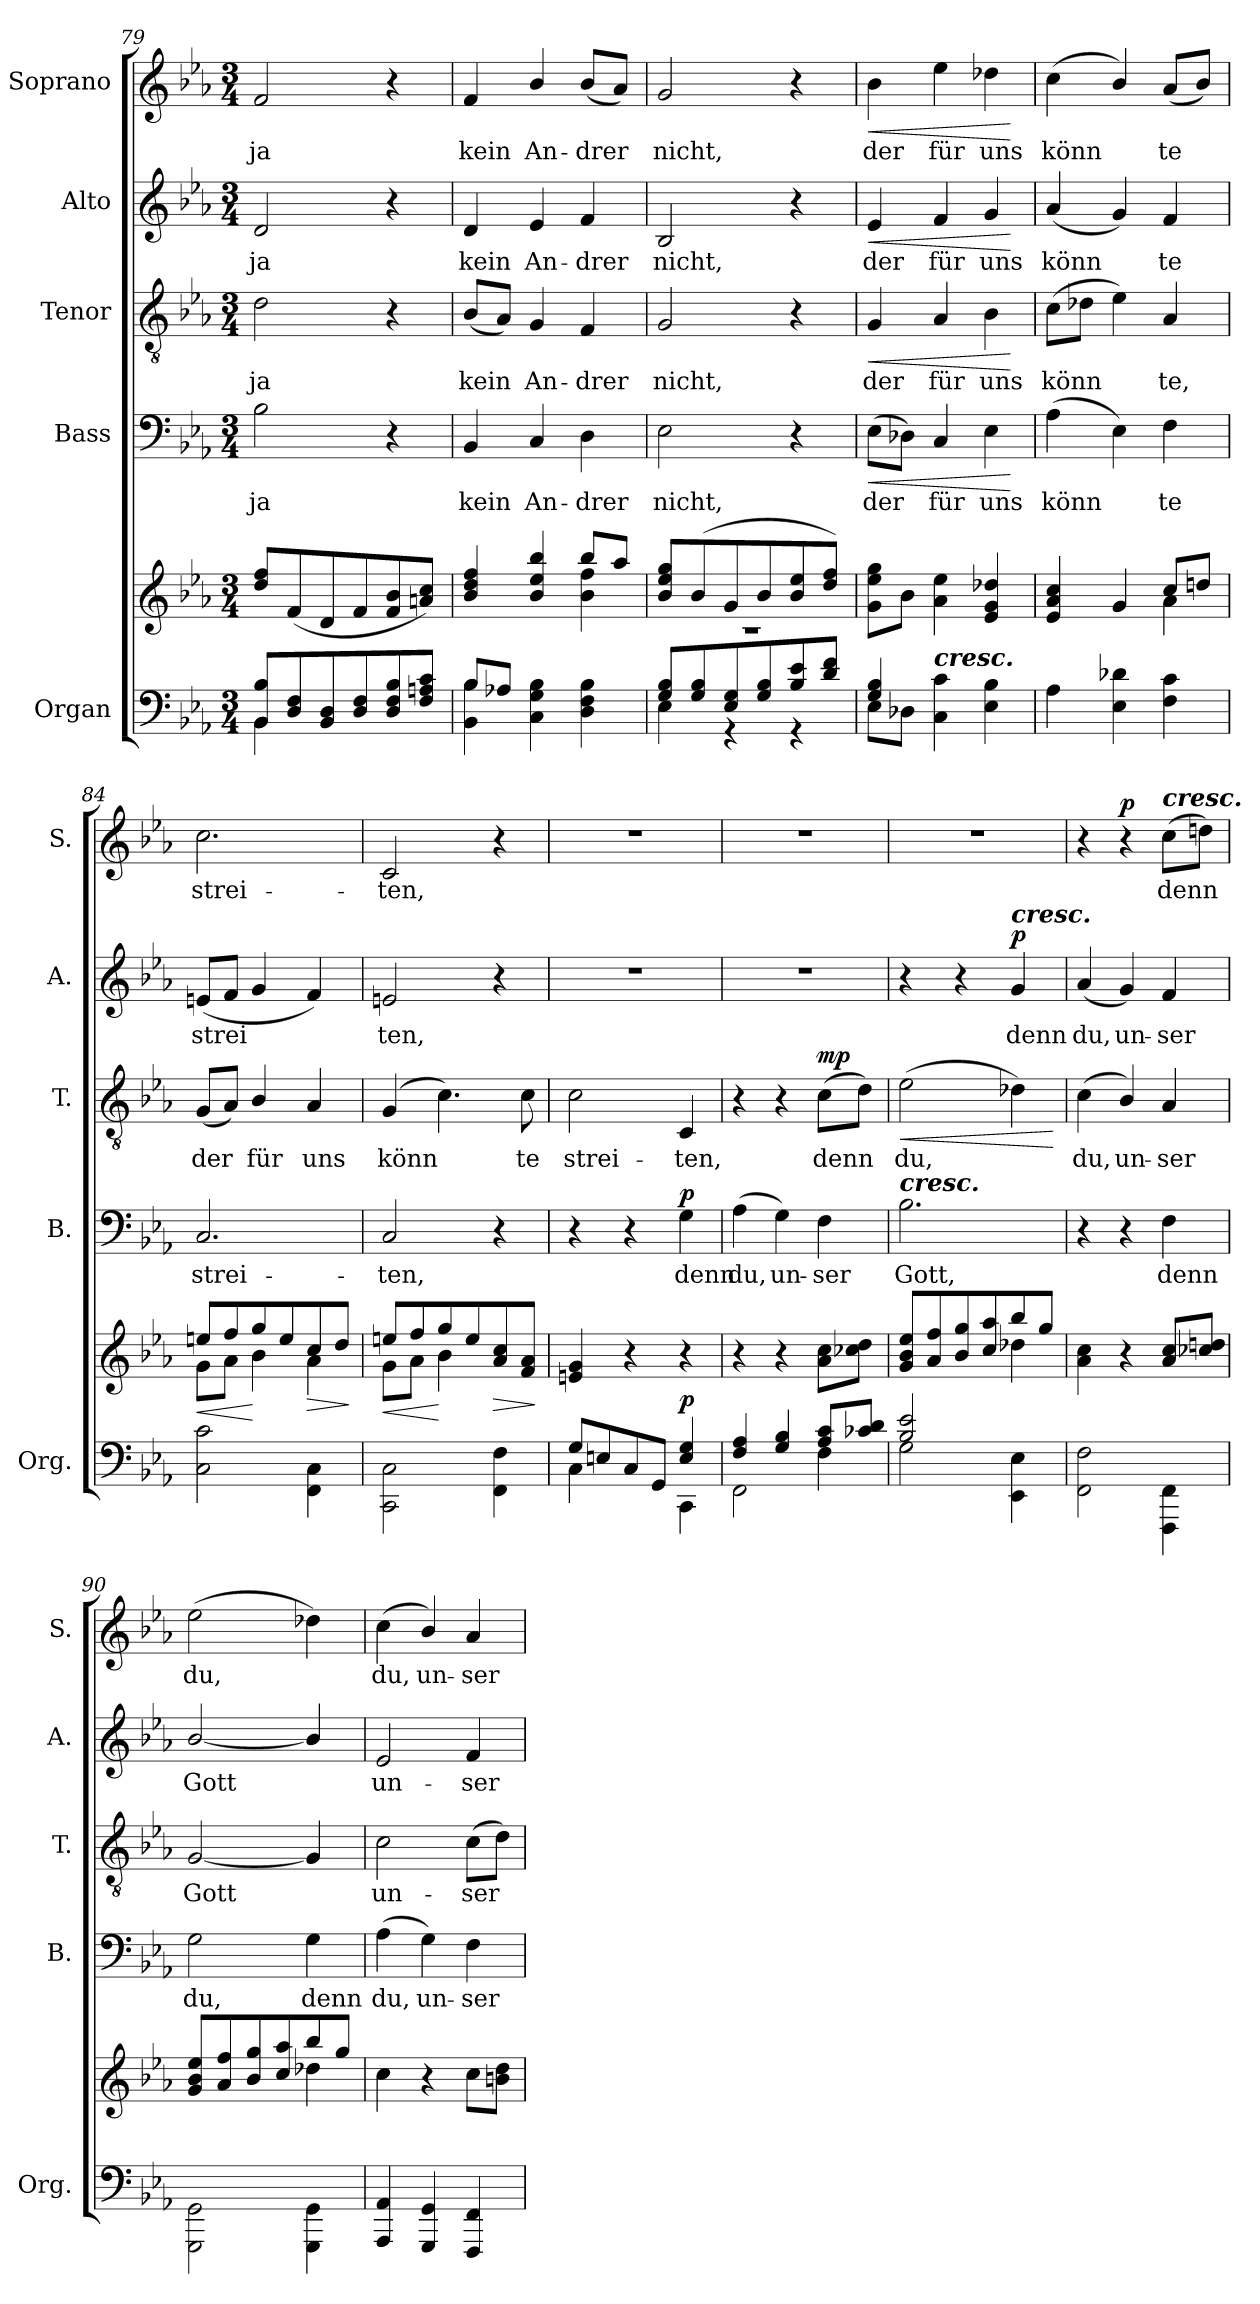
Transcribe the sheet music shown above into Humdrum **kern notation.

**kern	**kern	**dynam	**kern	**text	**dynam	**kern	**text	**dynam	**kern	**text	**dynam	**kern	**text	**dynam
*part5	*part5	*part5	*part4	*part4	*part4	*part3	*part3	*part3	*part2	*part2	*part2	*part1	*part1	*part1
*staff6	*staff5	*staff5/6	*staff4	*staff4	*staff4	*staff3	*staff3	*staff3	*staff2	*staff2	*staff2	*staff1	*staff1	*staff1
*I"Organ	*	*	*I"Bass	*	*	*I"Tenor	*	*	*I"Alto	*	*	*I"Soprano	*	*
*I'Org.	*	*	*I'B.	*	*	*I'T.	*	*	*I'A.	*	*	*I'S.	*	*
*clefF4	*clefG2	*	*clefF4	*	*	*clefGv2	*	*	*clefG2	*	*	*clefG2	*	*
*k[b-e-a-]	*k[b-e-a-]	*	*k[b-e-a-]	*	*	*k[b-e-a-]	*	*	*k[b-e-a-]	*	*	*k[b-e-a-]	*	*
*M3/4	*M3/4	*	*M3/4	*	*	*M3/4	*	*	*M3/4	*	*	*M3/4	*	*
=79	=79	=79	=79	=79	=79	=79	=79	=79	=79	=79	=79	=79	=79	=79
*^	*	*	*	*	*	*	*	*	*	*	*	*	*	*
!	!	!	!	!	!LO:LY:b	!	!	!LO:LY:b	!	!	!LO:LY:b	!	!	!LO:LY:b	!
8BB-/ 8B-/L	4BB-\	8dd/ 8ff/L	.	2B-\	ja	.	2d\	ja	.	2d/	ja	.	2f/	ja	.
8D/ 8F/	.	(8f/	.	.	.	.	.	.	.	.	.	.	.	.	.
8BB-/ 8D/	2ryy	8d/	.	.	.	.	.	.	.	.	.	.	.	.	.
8D/ 8F/	.	8f/	.	.	.	.	.	.	.	.	.	.	.	.	.
8D/ 8F/ 8B-/	.	8f/ 8b-/	.	4r	.	.	4r	.	.	4r	.	.	4r	.	.
8F/ 8An/ 8c/J	.	8an/ 8cc/J)	.	.	.	.	.	.	.	.	.	.	.	.	.
=80	=80	=80	=80	=80	=80	=80	=80	=80	=80	=80	=80	=80	=80	=80	=80
*	*	*^	*	*	*	*	*	*	*	*	*	*	*	*	*
!	!	!	!	!	!	!LO:LY:b	!	!	!LO:LY:b	!	!	!LO:LY:b	!	!	!LO:LY:b	!
8B-/L	4BB-\ 4B-\	4b-/ 4dd/ 4ff/	2ryy	.	4BB-/	kein	.	(8B-/L	kein	.	4d/	kein	.	4f/	kein	.
8A-X/J	.	.	.	.	.	.	.	8A-/J)	.	.	.	.	.	.	.	.
!	!	!	!	!	!	!LO:LY:b	!	!	!LO:LY:b	!	!	!LO:LY:b	!	!	!LO:LY:b	!
2ryy	4C\ 4G\ 4B-\	4b-/ 4ee-/ 4bb-/	.	.	4C/	An-	.	4G/	An-	.	4e-/	An-	.	4b-/	An-	.
!	!	!	!	!	!	!LO:LY:b	!	!	!LO:LY:b	!	!	!LO:LY:b	!	!	!LO:LY:b	!
.	4D\ 4F\ 4B-\	8bb-/L	4b-\ 4ff\	.	4D\	-drer	.	4F/	-drer	.	4f/	-drer	.	(8b-/L	-drer	.
.	.	8aa-/J	.	.	.	.	.	.	.	.	.	.	.	8a-/J)	.	.
!!LO:LB:g=z
=81	=81	=81	=81	=81	=81	=81	=81	=81	=81	=81	=81	=81	=81	=81	=81	=81
!	!	!	!	!	!	!LO:LY:b	!	!	!LO:LY:b	!	!	!LO:LY:b	!	!	!LO:LY:b	!
8G/ 8B-/L	4E-\	8b-/ 8ee-/ 8gg/L	2.r	.	2E-\	nicht,	.	2G/	nicht,	.	2B-/	nicht,	.	2g/	nicht,	.
8G/ 8B-/	.	(>8b-/	.	.	.	.	.	.	.	.	.	.	.	.	.	.
8E-/ 8G/	4r	8g/	.	.	.	.	.	.	.	.	.	.	.	.	.	.
8G/ 8B-/	.	8b-/	.	.	.	.	.	.	.	.	.	.	.	.	.	.
8B-/ 8e-/	4r	8b-/ 8ee-/	.	.	4r	.	.	4r	.	.	4r	.	.	4r	.	.
8d/ 8f/J	.	8dd/ 8ff/J)	.	.	.	.	.	.	.	.	.	.	.	.	.	.
*	*	*v	*v	*	*	*	*	*	*	*	*	*	*	*	*	*
=82	=82	=82	=82	=82	=82	=82	=82	=82	=82	=82	=82	=82	=82	=82	=82
!	!	!	!	!	!LO:LY:b	!LO:HP:b	!	!LO:LY:b	!LO:HP:b	!	!LO:LY:b	!LO:HP:b	!	!LO:LY:b	!LO:HP:b
4G/ 4B-/	8E-\L	8g\ 8ee-\ 8gg\L	.	(>8E-\L	der	<	4G/	der	<	4e-/	der	<	4b-\	der	<
.	8D-X\J	8b-\J	.	8D-X\J)	.	.	.	.	.	.	.	.	.	.	.
!LO:TX:a:Bi:t=cresc.	!	!	!	!	!	!	!	!	!	!	!	!	!	!	!
!	!	!	!	!	!LO:LY:b	!	!	!LO:LY:b	!	!	!LO:LY:b	!	!	!LO:LY:b	!
2ryy	4C\ 4c\	4a-\ 4ee-\	.	4C/	für	.	4A-/	-für	.	4f/	-für	.	4ee-\	-für	.
!	!	!	!	!	!LO:LY:b	!	!	!LO:LY:b	!	!	!LO:LY:b	!	!	!LO:LY:b	!
.	4E-\ 4B-\	4e-/ 4g/ 4dd-X/	.	4E-\	uns	.	4B-\	uns	.	4g/	uns	.	4dd-X\	uns	.
*v	*v	*	*	*	*	*	*	*	*	*	*	*	*	*	*
.	.	.	.	.	[	.	.	[	.	.	[	.	.	[
=83	=83	=83	=83	=83	=83	=83	=83	=83	=83	=83	=83	=83	=83	=83
*^	*^	*	*	*	*	*	*	*	*	*	*	*	*	*
!	!	!	!	!	!	!LO:LY:b	!	!	!LO:LY:b	!	!	!LO:LY:b	!	!	!LO:LY:b	!
2.rBByy	4A-\	4e-/ 4a-/ 4cc/	2ryy	.	(>4A-\	könn	.	(>8c\L	könn	.	(4a-/	könn	.	(4cc\	könn	.
.	.	.	.	.	.	.	.	8d-X\J	.	.	.	.	.	.	.	.
.	4E-\ 4d-X\	4g/	.	.	4E-\)	.	.	4e-\)	.	.	4g/)	.	.	4b-/)	.	.
!	!	!	!	!	!	!LO:LY:b	!	!	!LO:LY:b	!	!	!LO:LY:b	!	!	!LO:LY:b	!
.	4F\ 4c\	8cc/L	4a-\	.	4F\	te	.	4A-/	te,	.	4f/	te	.	(8a-/L	te	.
.	.	8ddn/J	.	.	.	.	.	.	.	.	.	.	.	8b-/J)	.	.
=84	=84	=84	=84	=84	=84	=84	=84	=84	=84	=84	=84	=84	=84	=84	=84	=84
!	!	!	!	!LO:HP:b	!	!LO:LY:b	!	!	!LO:LY:b	!	!	!LO:LY:b	!	!	!LO:LY:b	!
2.rBByy	2C\ 2c\	8een/L	8g\L	<	2.C/	-strei-	.	(8G/L	-der	.	(8en/L	-strei	.	2.cc\	strei-	.
.	.	8ff/	8a-\J	.	.	.	.	8A-/J)	.	.	8f/J	.	.	.	.	.
!	!	!	!	!	!	!	!	!	!LO:LY:b	!	!	!	!	!	!	!
.	.	8gg/	4b-\	[	.	.	.	4B-/	für	.	4g/	.	.	.	.	.
.	.	8ee/	.	.	.	.	.	.	.	.	.	.	.	.	.	.
!	!	!	!	!LO:HP:b	!	!	!	!	!LO:LY:b	!	!	!	!	!	!	!
.	4FF\ 4C\	8cc/	4a-\	>	.	.	.	4A-/	uns	.	4f/)	.	.	.	.	.
.	.	8dd/J	.	.	.	.	.	.	.	.	.	.	.	.	.	.
*v	*v	*	*	*	*	*	*	*	*	*	*	*	*	*	*	*
*	*v	*v	*	*	*	*	*	*	*	*	*	*	*	*	*
.	.	]	.	.	.	.	.	.	.	.	.	.	.	.
=85	=85	=85	=85	=85	=85	=85	=85	=85	=85	=85	=85	=85	=85	=85
*^	*	*	*	*	*	*	*	*	*	*	*	*	*	*
!	!	!	!LO:HP:b	!	!LO:LY:b	!	!	!LO:LY:b	!	!	!LO:LY:b	!	!	!LO:LY:b	!
*	*	*^	*	*	*	*	*	*	*	*	*	*	*	*	*
2.rBByy	2CC\ 2C\	8een/L	8g\L	<	2C/	-ten,	.	(4G/	könn	.	2en/	ten,	.	2c/	-ten,	.
.	.	8ff/	8a-\J	.	.	.	.	.	.	.	.	.	.	.	.	.
.	.	8gg/	4b-\	[	.	.	.	4.c\)	.	.	.	.	.	.	.	.
.	.	8ee/	.	.	.	.	.	.	.	.	.	.	.	.	.	.
!	!	!	!	!LO:HP:b	!	!	!	!	!	!	!	!	!	!	!	!
.	4FF\ 4F\	8a-/ 8cc/	4ryy	>	4r	.	.	.	.	.	4r	.	.	4r	.	.
!	!	!	!	!	!	!	!	!	!LO:LY:b	!	!	!	!	!	!	!
.	.	8f/ 8a-/J	.	.	.	.	.	8c\	te	.	.	.	.	.	.	.
*v	*v	*	*	*	*	*	*	*	*	*	*	*	*	*	*	*
*	*v	*v	*	*	*	*	*	*	*	*	*	*	*	*	*
.	.	]	.	.	.	.	.	.	.	.	.	.	.	.
=86	=86	=86	=86	=86	=86	=86	=86	=86	=86	=86	=86	=86	=86	=86
*^	*	*	*	*	*	*	*	*	*	*	*	*	*	*
!	!	!	!	!	!	!	!	!LO:LY:b	!	!	!	!	!	!	!
8G/L	4C\	4en/ 4g/	.	4r	.	.	2c\	-strei-	.	2.r	.	.	2.r	.	.
8En/	.	.	.	.	.	.	.	.	.	.	.	.	.	.	.
8C/	4ryy	4r	.	4r	.	.	.	.	.	.	.	.	.	.	.
8GG/J	.	.	.	.	.	.	.	.	.	.	.	.	.	.	.
!	!	!	!LO:DY:a=2	!	!LO:LY:b	!LO:DY:a	!	!LO:LY:b	!	!	!	!	!	!	!
4E/ 4G/	4CC\	4r	p	4G\	denn	p	4C/	-ten,	.	.	.	.	.	.	.
!!LO:PB:g=z
=87	=87	=87	=87	=87	=87	=87	=87	=87	=87	=87	=87	=87	=87	=87	=87
!	!	!	!	!	!LO:LY:b	!	!	!	!	!	!	!	!	!	!
4F/ 4A-/	2FF\	4r	.	(>4A-\	-du,	.	4r	.	.	2.r	.	.	2.r	.	.
!	!	!	!	!	!LO:LY:b	!	!	!	!	!	!	!	!	!	!
4G/ 4B-/	.	4r	.	4G\)	un-	.	4r	.	.	.	.	.	.	.	.
!	!	!	!	!	!LO:LY:b	!	!	!LO:LY:b	!LO:DY:a	!	!	!	!	!	!
8A-/ 8c/L	4F\	8a-\ 8cc\L	.	4F\	-ser	.	(>8c\L	denn	mp	.	.	.	.	.	.
8c-X/ 8d/J	.	8cc-X\ 8dd\J	.	.	.	.	8d\J)	.	.	.	.	.	.	.	.
=88	=88	=88	=88	=88	=88	=88	=88	=88	=88	=88	=88	=88	=88	=88	=88
*	*	*^	*	*	*	*	*	*	*	*	*	*	*	*	*
!	!	!	!	!	!LO:TX:a:Bi:t=cresc.	!	!	!	!	!	!	!	!	!	!	!
!	!	!	!	!	!	!LO:LY:b	!	!	!LO:LY:b	!LO:HP:b	!	!	!	!	!	!
2B-/ 2e-/	2G\	8g/ 8b-/ 8ee-/L	2ryy	.	2.B-\	Gott,	.	(>2e-\	du,	<	4r	.	.	2.r	.	.
.	.	8a-/ 8ff/	.	.	.	.	.	.	.	.	.	.	.	.	.	.
.	.	8b-/ 8gg/	.	.	.	.	.	.	.	.	4r	.	.	.	.	.
.	.	8cc/ 8aa-/	.	.	.	.	.	.	.	.	.	.	.	.	.	.
!	!	!	!	!	!	!	!	!	!	!	!LO:TX:a:Bi:t=cresc.	!	!	!	!	!
!	!	!	!	!	!	!	!	!	!	!	!	!LO:LY:b	!LO:DY:a	!	!	!
4ryy	4EE-\ 4E-\	8bb-/	4dd-X\	.	.	.	.	4d-X\)	.	.	4g/	denn	p	.	.	.
.	.	8gg/J	.	.	.	.	.	.	.	.	.	.	.	.	.	.
*v	*v	*	*	*	*	*	*	*	*	*	*	*	*	*	*	*
*	*v	*v	*	*	*	*	*	*	*	*	*	*	*	*	*
.	.	.	.	.	.	.	.	[	.	.	.	.	.	.
=89	=89	=89	=89	=89	=89	=89	=89	=89	=89	=89	=89	=89	=89	=89
*^	*	*	*	*	*	*	*	*	*	*	*	*	*	*
!	!	!	!	!	!	!	!	!LO:LY:b	!	!	!LO:LY:b	!	!	!	!
2.rBByy	2FF\ 2F\	4a-\ 4cc\	.	4r	.	.	(4c\	du,	.	(4a-/	du,	.	4r	.	.
!	!	!	!	!	!	!	!	!LO:LY:b	!	!	!LO:LY:b	!	!	!	!LO:DY:a
.	.	4r	.	4r	.	.	4B-/)	un-	.	4g/)	un-	.	4r	.	p
!	!	!	!	!	!	!	!	!	!	!	!	!	!LO:TX:a:Bi:t=cresc.	!	!
!	!	!	!	!	!LO:LY:b	!	!	!LO:LY:b	!	!	!LO:LY:b	!	!	!LO:LY:b	!
.	4FFF\ 4FF\	8a-/ 8cc/L	.	4F\	denn	.	4A-/	-ser	.	4f/	-ser	.	(>8cc\L	denn	.
.	.	8cc-X/ 8ddn/J	.	.	.	.	.	.	.	.	.	.	8ddn\J)	.	.
=90	=90	=90	=90	=90	=90	=90	=90	=90	=90	=90	=90	=90	=90	=90	=90
*	*	*^	*	*	*	*	*	*	*	*	*	*	*	*	*
!	!	!	!	!	!	!LO:LY:b	!	!	!LO:LY:b	!	!	!LO:LY:b	!	!	!LO:LY:b	!
2.rBByy	2GGG\ 2GG\	8g/ 8b-/ 8ee-/L	2ryy	.	2G\	du,	.	[2G/	Gott	.	[2b-/	Gott	.	(>2ee-\	du,	.
.	.	8a-/ 8ff/	.	.	.	.	.	.	.	.	.	.	.	.	.	.
.	.	8b-/ 8gg/	.	.	.	.	.	.	.	.	.	.	.	.	.	.
.	.	8cc/ 8aa-/	.	.	.	.	.	.	.	.	.	.	.	.	.	.
!	!	!	!	!	!	!LO:LY:b	!	!	!	!	!	!	!	!	!	!
.	4GGG\ 4GG\	8bb-/	4dd-X\	.	4G\	denn	.	4G/]	.	.	4b-/]	.	.	4dd-X\)	.	.
.	.	8gg/J	.	.	.	.	.	.	.	.	.	.	.	.	.	.
*	*	*v	*v	*	*	*	*	*	*	*	*	*	*	*	*	*
=91	=91	=91	=91	=91	=91	=91	=91	=91	=91	=91	=91	=91	=91	=91	=91
!	!	!	!	!	!LO:LY:b	!	!	!LO:LY:b	!	!	!LO:LY:b	!	!	!LO:LY:b	!
2.rBByy	4AAA-/ 4AA-/	4cc\	.	(>4A-\	du,	.	2c\	un-	.	2e-/	un-	.	(4cc\	du,	.
!	!	!	!	!	!LO:LY:b	!	!	!	!	!	!	!	!	!LO:LY:b	!
.	4GGG/ 4GG/	4r	.	4G\)	un-	.	.	.	.	.	.	.	4b-/)	un-	.
!	!	!	!	!	!LO:LY:b	!	!	!LO:LY:b	!	!	!LO:LY:b	!	!	!LO:LY:b	!
.	4FFF/ 4FF/	8cc\L	.	4F\	-ser	.	(>8c\L	ser	.	4f/	ser	.	4a-/	-ser	.
.	.	8bn\ 8dd\J	.	.	.	.	8d\J)	.	.	.	.	.	.	.	.
*v	*v	*	*	*	*	*	*	*	*	*	*	*	*	*	*
=	=	=	=	=	=	=	=	=	=	=	=	=	=	=
*-	*-	*-	*-	*-	*-	*-	*-	*-	*-	*-	*-	*-	*-	*-
